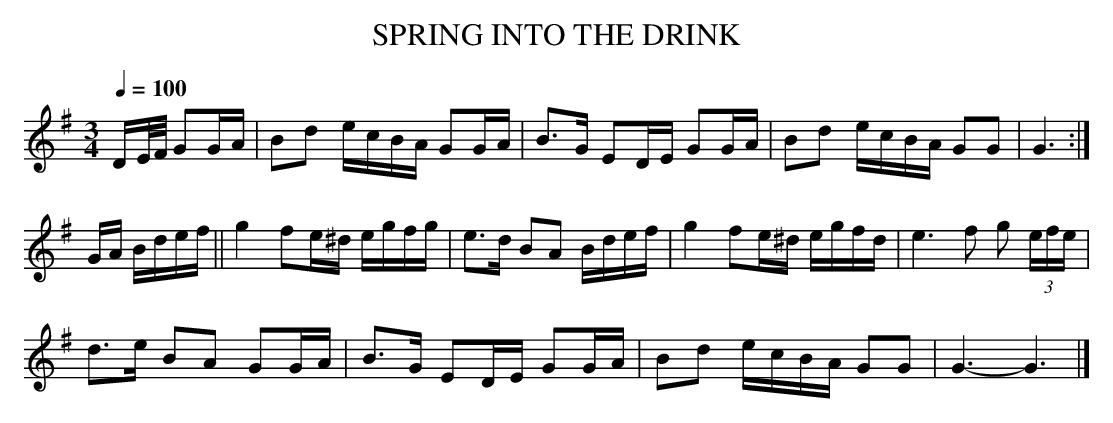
X:1
T:SPRING INTO THE DRINK
Q:1/4=100
M:3/4
L:1/8
K:G
D/E//F// GG/A/|Bd e/c/B/A/ GG/A/|B>G ED/E/ GG/A/|\
Bd e/c/B/A/ GG|G3:|
G/A/ B/d/e/f/||g2fe/^d/ e/g/f/g/|e>d BA B/d/e/f/|\
g2fe/^d/ e/g/f/d/|e3f g (3e/f/e/|
d>e BA GG/A/|B>G ED/E/ GG/A/|Bd e/c/B/A/ GG|G3-G3|]
